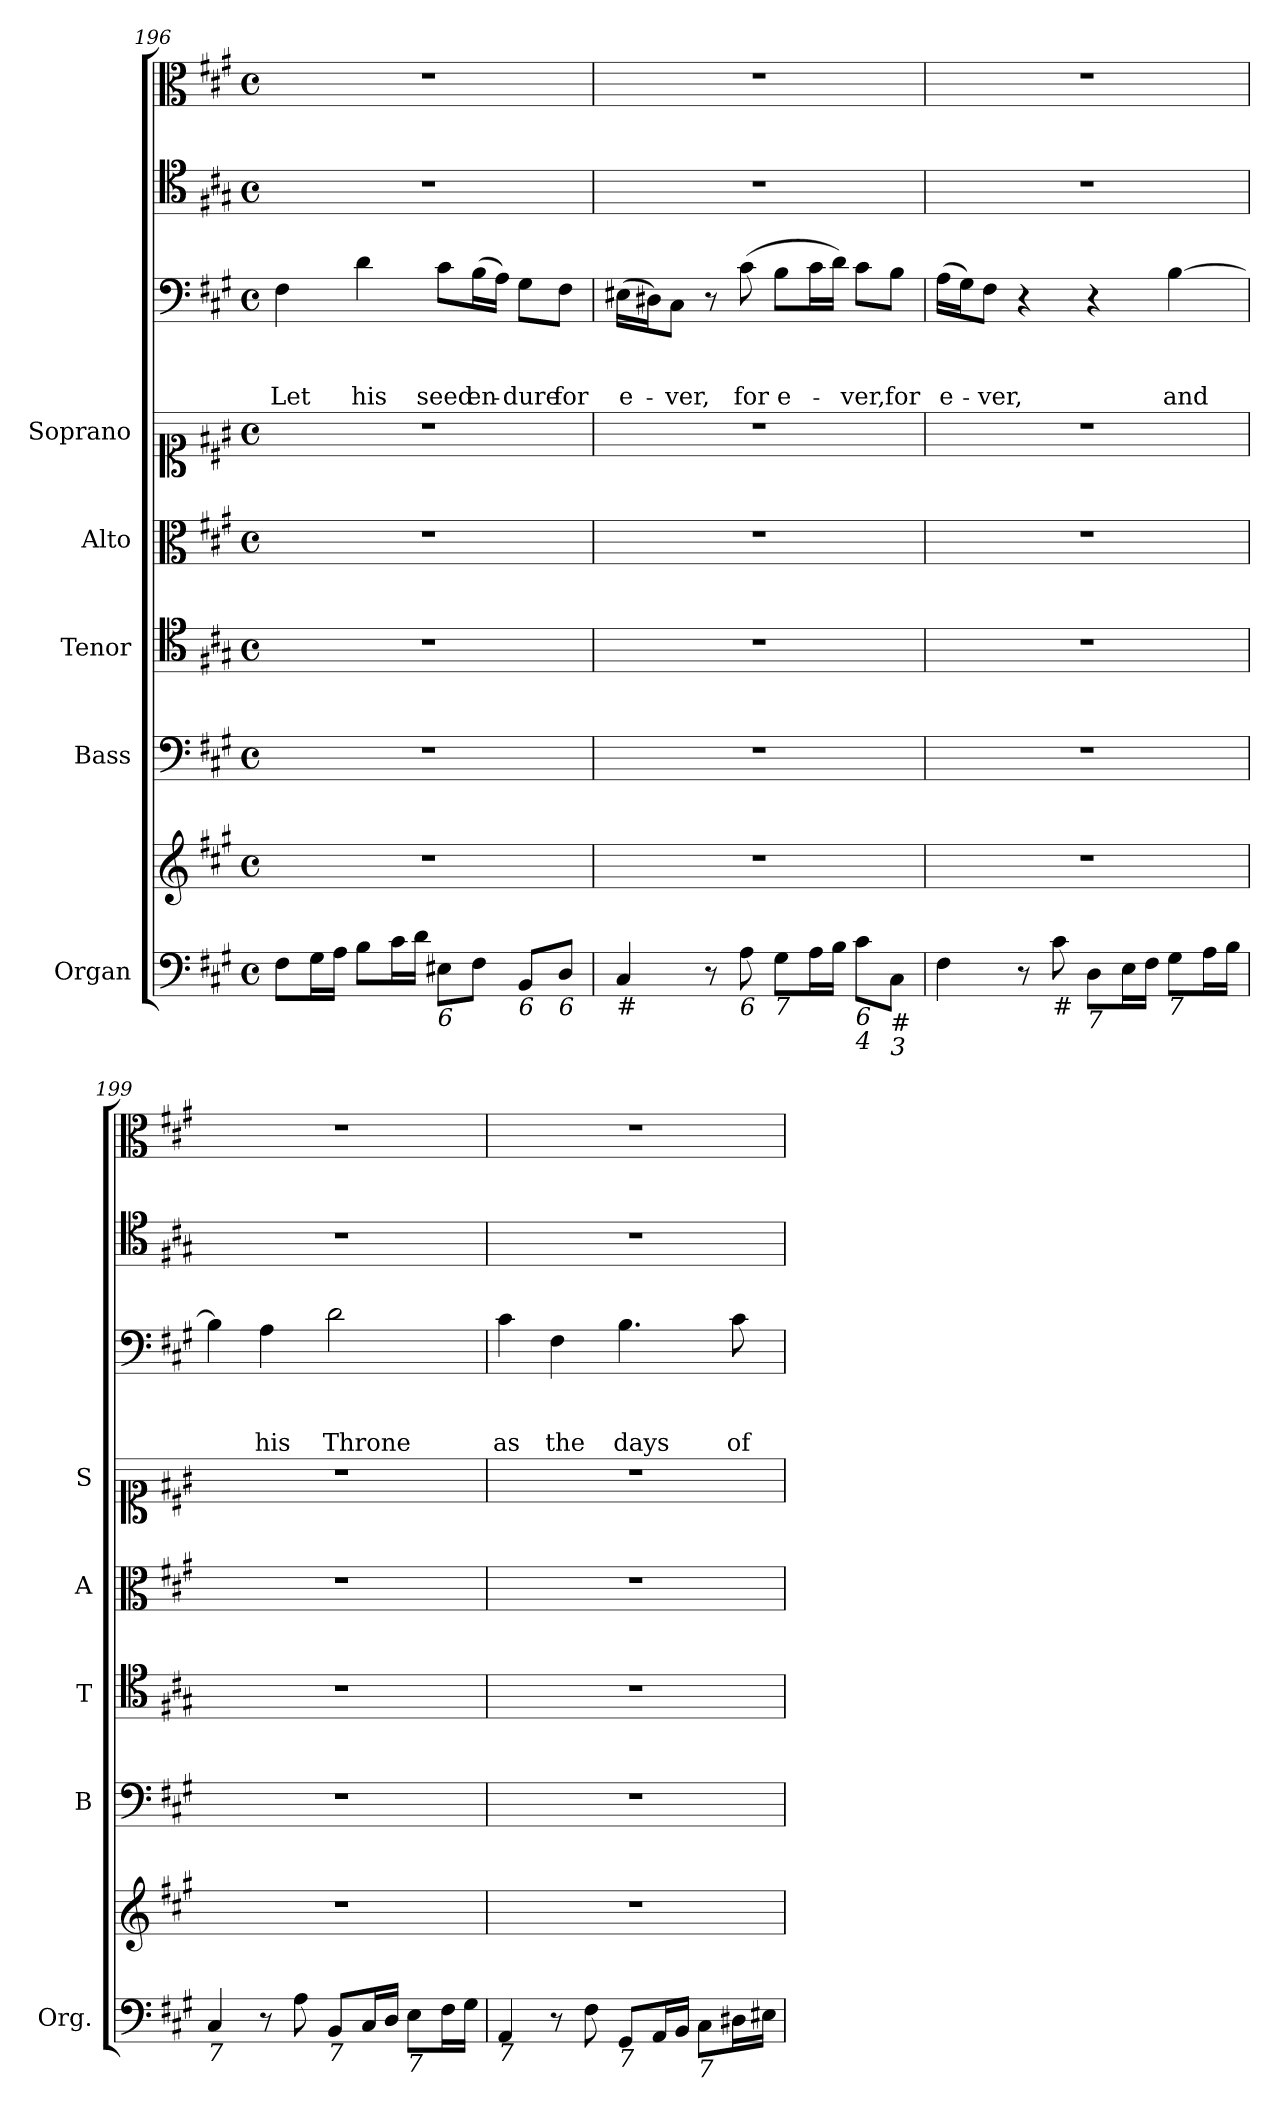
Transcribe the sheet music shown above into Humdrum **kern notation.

**kern	**kern	**kern	**kern	**kern	**kern	**kern	**text	**text	**text	**kern	**kern
*part8	*part8	*part7	*part6	*part5	*part4	*part3	*part3	*part3	*part3	*part2	*part1
*staff9	*staff8	*staff7	*staff6	*staff5	*staff4	*staff3	*staff3	*staff3	*staff3	*staff2	*staff1
*I"Organ	*	*I"Bass	*I"Tenor	*I"Alto	*I"Soprano	*	*	*	*	*	*
*I'Org.	*	*I'B	*I'T	*I'A	*I'S	*	*	*	*	*	*
*clefF4	*clefG2	*clefF4	*clefC4	*clefC3	*clefC1	*clefF4	*	*	*	*clefC4	*clefC3
*k[f#c#g#]	*k[f#c#g#]	*k[f#c#g#]	*k[f#c#g#]	*k[f#c#g#]	*k[f#c#g#]	*k[f#c#g#]	*	*	*	*k[f#c#g#]	*k[f#c#g#]
*f#:	*f#:	*f#:	*f#:	*f#:	*f#:	*f#:	*	*	*	*f#:	*f#:
*M4/4	*M4/4	*M4/4	*M4/4	*M4/4	*M4/4	*M4/4	*	*	*	*M4/4	*M4/4
*met(c)	*met(c)	*met(c)	*met(c)	*met(c)	*met(c)	*met(c)	*	*	*	*met(c)	*met(c)
=196	=196	=196	=196	=196	=196	=196	=196	=196	=196	=196	=196
!	!	!	!	!	!	!	!	!	!LO:LY:b	!	!
8F#\L	1r	1r	1r	1r	1r	4F#\	.	.	Let	1r	1r
16G#\L	.	.	.	.	.	.	.	.	.	.	.
16A\JJ	.	.	.	.	.	.	.	.	.	.	.
!	!	!	!	!	!	!	!	!	!LO:LY:b	!	!
8B\L	.	.	.	.	.	4d\	.	.	his	.	.
16c#\L	.	.	.	.	.	.	.	.	.	.	.
16d\JJ	.	.	.	.	.	.	.	.	.	.	.
!LO:TX:b:i:t=6	!	!	!	!	!	!	!	!	!	!	!
!	!	!	!	!	!	!	!	!	!LO:LY:b	!	!
8E#X\L	.	.	.	.	.	8c#\L	.	.	seed	.	.
!	!	!	!	!	!	!	!	!	!LO:LY:b	!	!
8F#\J	.	.	.	.	.	(>16B\L	.	.	en-	.	.
.	.	.	.	.	.	16A\JJ)	.	.	.	.	.
!LO:TX:b:i:t=6	!	!	!	!	!	!	!	!	!	!	!
!	!	!	!	!	!	!	!	!	!LO:LY:b	!	!
8BB/L	.	.	.	.	.	8G#\L	.	.	-dure	.	.
!LO:TX:b:i:t=6	!	!	!	!	!	!	!	!	!	!	!
!	!	!	!	!	!	!	!	!	!LO:LY:b	!	!
8D/J	.	.	.	.	.	8F#\J	.	.	for	.	.
!!LO:PB:g=z
=197	=197	=197	=197	=197	=197	=197	=197	=197	=197	=197	=197
!LO:TX:b:t=#	!	!	!	!	!	!	!	!	!	!	!
!	!	!	!	!	!	!	!	!	!LO:LY:b	!	!
4C#/	1r	1r	1r	1r	1r	(>16E#X\LL	.	.	e-	1r	1r
.	.	.	.	.	.	16D#X\J)	.	.	.	.	.
!	!	!	!	!	!	!	!	!	!LO:LY:b	!	!
.	.	.	.	.	.	8C#\J	.	.	-ver,	.	.
8r	.	.	.	.	.	8r	.	.	.	.	.
!LO:TX:b:i:t=6	!	!	!	!	!	!	!	!	!	!	!
!	!	!	!	!	!	!	!	!	!LO:LY:b	!	!
8A\	.	.	.	.	.	(>8c#\	.	.	for	.	.
!LO:TX:b:i:t=7	!	!	!	!	!	!	!	!	!	!	!
!	!	!	!	!	!	!	!	!	!LO:LY:b	!	!
8G#\L	.	.	.	.	.	8B\L	.	.	e-	.	.
16A\L	.	.	.	.	.	16c#\L	.	.	.	.	.
16B\JJ	.	.	.	.	.	16d\JJ)	.	.	.	.	.
!LO:TX:b:i:t=6	!	!	!	!	!	!	!	!	!	!	!
!LO:TX:b:i:t=4	!	!	!	!	!	!	!	!	!	!	!
!	!	!	!	!	!	!	!	!	!LO:LY:b	!	!
8c#\L	.	.	.	.	.	8c#\L	.	.	-ver,	.	.
!LO:TX:b:t=#	!	!	!	!	!	!	!	!	!	!	!
!LO:TX:b:i:t=3	!	!	!	!	!	!	!	!	!	!	!
!	!	!	!	!	!	!	!	!	!LO:LY:b	!	!
8C#\J	.	.	.	.	.	8B\J	.	.	for	.	.
=198	=198	=198	=198	=198	=198	=198	=198	=198	=198	=198	=198
!	!	!	!	!	!	!	!	!	!LO:LY:b	!	!
4F#\	1r	1r	1r	1r	1r	(>16A\LL	.	.	e-	1r	1r
.	.	.	.	.	.	16G#\J)	.	.	.	.	.
!	!	!	!	!	!	!	!	!	!LO:LY:b	!	!
.	.	.	.	.	.	8F#\J	.	.	-ver,	.	.
8r	.	.	.	.	.	4r	.	.	.	.	.
!LO:TX:b:t=#	!	!	!	!	!	!	!	!	!	!	!
8c#\	.	.	.	.	.	.	.	.	.	.	.
!LO:TX:b:i:t=7	!	!	!	!	!	!	!	!	!	!	!
8D\L	.	.	.	.	.	4r	.	.	.	.	.
16E\L	.	.	.	.	.	.	.	.	.	.	.
16F#\JJ	.	.	.	.	.	.	.	.	.	.	.
!LO:TX:b:i:t=7	!	!	!	!	!	!	!	!	!	!	!
!	!	!	!	!	!	!	!	!	!LO:LY:b	!	!
8G#\L	.	.	.	.	.	[4B\	.	.	and	.	.
16A\L	.	.	.	.	.	.	.	.	.	.	.
16B\JJ	.	.	.	.	.	.	.	.	.	.	.
=199	=199	=199	=199	=199	=199	=199	=199	=199	=199	=199	=199
!LO:TX:b:i:t=7	!	!	!	!	!	!	!	!	!	!	!
4C#/	1r	1r	1r	1r	1r	4B\]	.	.	.	1r	1r
!	!	!	!	!	!	!	!	!	!LO:LY:b	!	!
8r	.	.	.	.	.	4A\	.	.	his	.	.
8A\	.	.	.	.	.	.	.	.	.	.	.
!LO:TX:b:i:t=7	!	!	!	!	!	!	!	!	!	!	!
!	!	!	!	!	!	!	!	!	!LO:LY:b	!	!
8BB/L	.	.	.	.	.	2d\	.	.	Throne	.	.
16C#/L	.	.	.	.	.	.	.	.	.	.	.
16D/JJ	.	.	.	.	.	.	.	.	.	.	.
!LO:TX:b:i:t=7	!	!	!	!	!	!	!	!	!	!	!
8E\L	.	.	.	.	.	.	.	.	.	.	.
16F#\L	.	.	.	.	.	.	.	.	.	.	.
16G#\JJ	.	.	.	.	.	.	.	.	.	.	.
!!LO:LB:g=z
=200	=200	=200	=200	=200	=200	=200	=200	=200	=200	=200	=200
!LO:TX:b:i:t=7	!	!	!	!	!	!	!	!	!	!	!
!	!	!	!	!	!	!	!	!	!LO:LY:b	!	!
4AA/	1r	1r	1r	1r	1r	4c#\	.	.	as	1r	1r
!	!	!	!	!	!	!	!	!	!LO:LY:b	!	!
8r	.	.	.	.	.	4F#\	.	.	the	.	.
8F#\	.	.	.	.	.	.	.	.	.	.	.
!LO:TX:b:i:t=7	!	!	!	!	!	!	!	!	!	!	!
!	!	!	!	!	!	!	!	!	!LO:LY:b	!	!
8GG#/L	.	.	.	.	.	4.B\	.	.	days	.	.
16AA/L	.	.	.	.	.	.	.	.	.	.	.
16BB/JJ	.	.	.	.	.	.	.	.	.	.	.
!LO:TX:b:i:t=7	!	!	!	!	!	!	!	!	!	!	!
8C#\L	.	.	.	.	.	.	.	.	.	.	.
!	!	!	!	!	!	!	!	!	!LO:LY:b	!	!
16D#X\L	.	.	.	.	.	8c#\	.	.	of	.	.
16E#X\JJ	.	.	.	.	.	.	.	.	.	.	.
=	=	=	=	=	=	=	=	=	=	=	=
*-	*-	*-	*-	*-	*-	*-	*-	*-	*-	*-	*-
